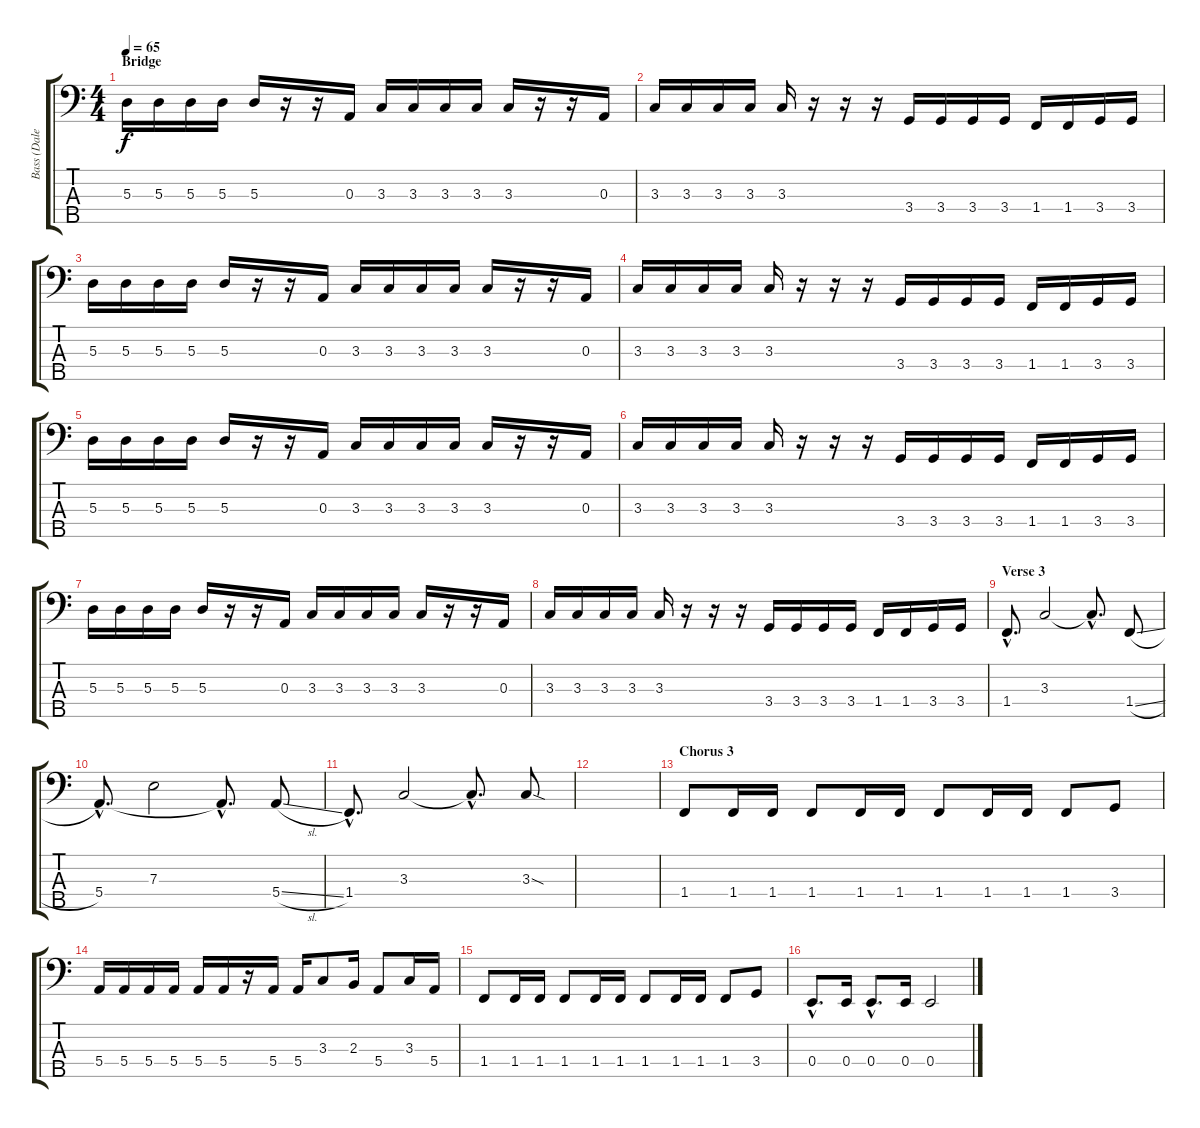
\track ("Bass (Dale Stewart)" "Bass (Dale") {instrument electricbassfinger}
\staff {score tabs}
\tuning (G2 D2 A1 E1 B0) {hide}
\ts (4 4)
\section ("" "Bridge")
\tempo 65
\clef f4
\ks c
5.3.16{dy f} 5.3.16 5.3.16 5.3.16 5.3.16 r.16 r.16 0.3.16 3.3.16 3.3.16 3.3.16 3.3.16 3.3.16 r.16 r.16 0.3.16 |
3.3.16 3.3.16 3.3.16 3.3.16 3.3.16 r.16 r.16 r.16 3.4.16 3.4.16 3.4.16 3.4.16 1.4.16 1.4.16 3.4.16 3.4.16 |
5.3.16 5.3.16 5.3.16 5.3.16 5.3.16 r.16 r.16 0.3.16 3.3.16 3.3.16 3.3.16 3.3.16 3.3.16 r.16 r.16 0.3.16 |
3.3.16 3.3.16 3.3.16 3.3.16 3.3.16 r.16 r.16 r.16 3.4.16 3.4.16 3.4.16 3.4.16 1.4.16 1.4.16 3.4.16 3.4.16 |
5.3.16 5.3.16 5.3.16 5.3.16 5.3.16 r.16 r.16 0.3.16 3.3.16 3.3.16 3.3.16 3.3.16 3.3.16 r.16 r.16 0.3.16 |
3.3.16 3.3.16 3.3.16 3.3.16 3.3.16 r.16 r.16 r.16 3.4.16 3.4.16 3.4.16 3.4.16 1.4.16 1.4.16 3.4.16 3.4.16 |
5.3.16 5.3.16 5.3.16 5.3.16 5.3.16 r.16 r.16 0.3.16 3.3.16 3.3.16 3.3.16 3.3.16 3.3.16 r.16 r.16 0.3.16 |
3.3.16 3.3.16 3.3.16 3.3.16 3.3.16 r.16 r.16 r.16 3.4.16 3.4.16 3.4.16 3.4.16 1.4.16 1.4.16 3.4.16 3.4.16 |
\section ("" "Verse 3")
1.4{hac}.8{d} 3.3.2 3.3{hac t}.8{d} 1.4{sl}.8 |
5.4{hac}.8{d} 7.3.2 5.4{hac t}.8{d} 5.4{sl}.8 |
1.4{hac}.8{d} 3.3.2 3.3{hac t}.8{d} 3.3{sod}.8 |
|
\section ("" "Chorus 3")
1.4.8 1.4.16 1.4.16 1.4.8 1.4.16 1.4.16 1.4.8 1.4.16 1.4.16 1.4.8 3.4.8 |
5.4.16 5.4.16 5.4.16 5.4.16 5.4.16 5.4.16 r.16 5.4.16 5.4.16 3.3.8 2.3.16 5.4.8 3.3.16 5.4.16 |
1.4.8 1.4.16 1.4.16 1.4.8 1.4.16 1.4.16 1.4.8 1.4.16 1.4.16 1.4.8 3.4.8 |
0.4{hac}.8{d} 0.4.16 0.4{hac}.8{d} 0.4.16 0.4.2
